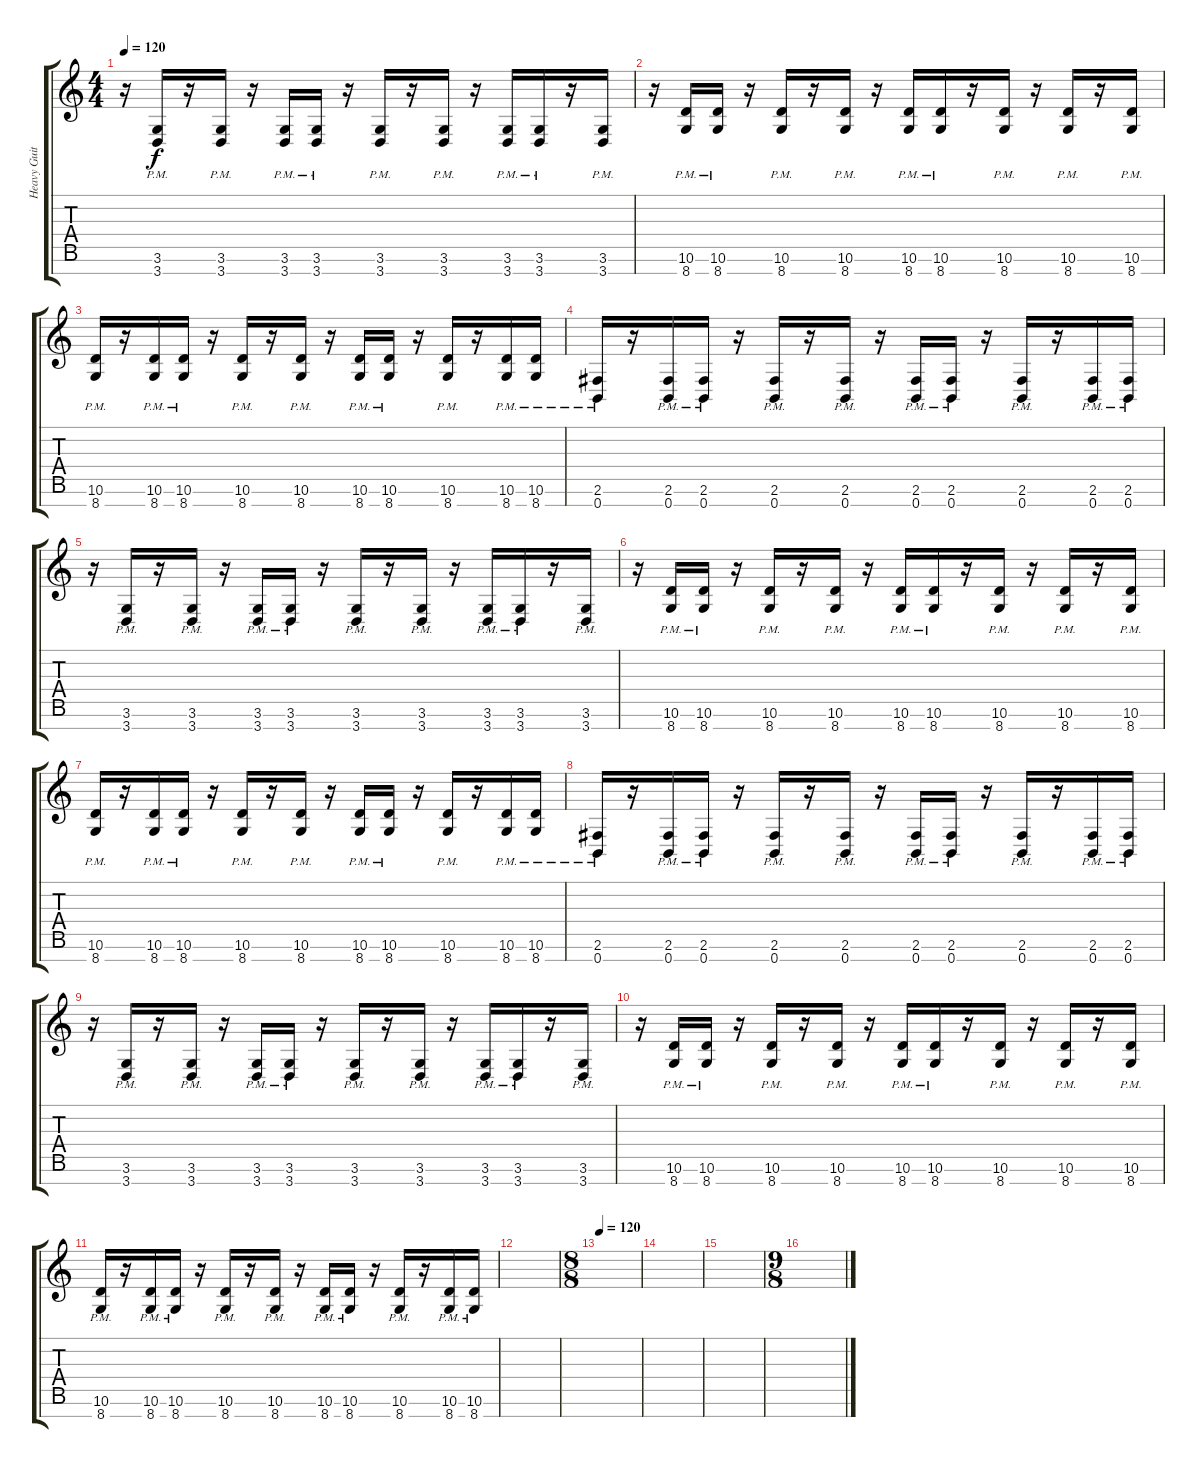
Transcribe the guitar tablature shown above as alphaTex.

\track ("Heavy Guitar 2" "Heavy Guit") {instrument distortionguitar}
\staff {score tabs}
\tuning (E4 B3 G3 D3 A2 E2 B1) {hide}
\ts (4 4)
\tempo 120
\clef g2
\ks c
r.16{dy f} (3.6{pm} 3.7{pm}).16 r.16 (3.6{pm} 3.7{pm}).16 r.16 (3.6{pm} 3.7{pm}).16 (3.6{pm} 3.7{pm}).16 r.16 (3.6{pm} 3.7{pm}).16 r.16 (3.6{pm} 3.7{pm}).16 r.16 (3.6{pm} 3.7{pm}).16 (3.6{pm} 3.7{pm}).16 r.16 (3.6{pm} 3.7{pm}).16 |
r.16 (10.6{pm} 8.7{pm}).16 (10.6{pm} 8.7{pm}).16 r.16 (10.6{pm} 8.7{pm}).16 r.16 (10.6{pm} 8.7{pm}).16 r.16 (10.6{pm} 8.7{pm}).16 (10.6{pm} 8.7{pm}).16 r.16 (10.6{pm} 8.7{pm}).16 r.16 (10.6{pm} 8.7{pm}).16 r.16 (10.6{pm} 8.7{pm}).16 |
(10.6{pm} 8.7{pm}).16 r.16 (10.6{pm} 8.7{pm}).16 (10.6{pm} 8.7{pm}).16 r.16 (10.6{pm} 8.7{pm}).16 r.16 (10.6{pm} 8.7{pm}).16 r.16 (10.6 8.7{pm}).16 (10.6{pm} 8.7{pm}).16 r.16 (10.6{pm} 8.7{pm}).16 r.16 (10.6{pm} 8.7{pm}).16 (10.6{pm} 8.7{pm}).16 |
(2.6{pm} 0.7{pm}).16 r.16 (2.6{pm} 0.7{pm}).16 (2.6{pm} 0.7{pm}).16 r.16 (2.6{pm} 0.7{pm}).16 r.16 (2.6{pm} 0.7{pm}).16 r.16 (2.6{pm} 0.7{pm}).16 (2.6{pm} 0.7{pm}).16 r.16 (2.6{pm} 0.7{pm}).16 r.16 (2.6{pm} 0.7{pm}).16 (2.6{pm} 0.7{pm}).16 |
r.16 (3.6{pm} 3.7{pm}).16 r.16 (3.6{pm} 3.7{pm}).16 r.16 (3.6{pm} 3.7{pm}).16 (3.6{pm} 3.7{pm}).16 r.16 (3.6{pm} 3.7{pm}).16 r.16 (3.6{pm} 3.7{pm}).16 r.16 (3.6{pm} 3.7{pm}).16 (3.6{pm} 3.7{pm}).16 r.16 (3.6{pm} 3.7{pm}).16 |
r.16 (10.6{pm} 8.7{pm}).16 (10.6{pm} 8.7{pm}).16 r.16 (10.6{pm} 8.7{pm}).16 r.16 (10.6{pm} 8.7{pm}).16 r.16 (10.6{pm} 8.7{pm}).16 (10.6{pm} 8.7{pm}).16 r.16 (10.6{pm} 8.7{pm}).16 r.16 (10.6{pm} 8.7{pm}).16 r.16 (10.6{pm} 8.7{pm}).16 |
(10.6{pm} 8.7{pm}).16 r.16 (10.6{pm} 8.7{pm}).16 (10.6{pm} 8.7{pm}).16 r.16 (10.6{pm} 8.7{pm}).16 r.16 (10.6{pm} 8.7{pm}).16 r.16 (10.6 8.7{pm}).16 (10.6{pm} 8.7{pm}).16 r.16 (10.6{pm} 8.7{pm}).16 r.16 (10.6{pm} 8.7{pm}).16 (10.6{pm} 8.7{pm}).16 |
(2.6{pm} 0.7{pm}).16 r.16 (2.6{pm} 0.7{pm}).16 (2.6{pm} 0.7{pm}).16 r.16 (2.6{pm} 0.7{pm}).16 r.16 (2.6{pm} 0.7{pm}).16 r.16 (2.6{pm} 0.7{pm}).16 (2.6{pm} 0.7{pm}).16 r.16 (2.6{pm} 0.7{pm}).16 r.16 (2.6{pm} 0.7{pm}).16 (2.6{pm} 0.7{pm}).16 |
r.16 (3.6{pm} 3.7{pm}).16 r.16 (3.6{pm} 3.7{pm}).16 r.16 (3.6{pm} 3.7{pm}).16 (3.6{pm} 3.7{pm}).16 r.16 (3.6{pm} 3.7{pm}).16 r.16 (3.6{pm} 3.7{pm}).16 r.16 (3.6{pm} 3.7{pm}).16 (3.6{pm} 3.7{pm}).16 r.16 (3.6{pm} 3.7{pm}).16 |
r.16 (10.6{pm} 8.7{pm}).16 (10.6{pm} 8.7{pm}).16 r.16 (10.6{pm} 8.7{pm}).16 r.16 (10.6{pm} 8.7{pm}).16 r.16 (10.6{pm} 8.7{pm}).16 (10.6{pm} 8.7{pm}).16 r.16 (10.6{pm} 8.7{pm}).16 r.16 (10.6{pm} 8.7{pm}).16 r.16 (10.6{pm} 8.7{pm}).16 |
(10.6{pm} 8.7{pm}).16 r.16 (10.6{pm} 8.7{pm}).16 (10.6{pm} 8.7{pm}).16 r.16 (10.6{pm} 8.7{pm}).16 r.16 (10.6{pm} 8.7{pm}).16 r.16 (10.6 8.7{pm}).16 (10.6{pm} 8.7{pm}).16 r.16 (10.6{pm} 8.7{pm}).16 r.16 (10.6{pm} 8.7{pm}).16 (10.6{pm} 8.7{pm}).16 |
|
\ts (8 8)
\tempo 120
|
|
|
\ts (9 8)
